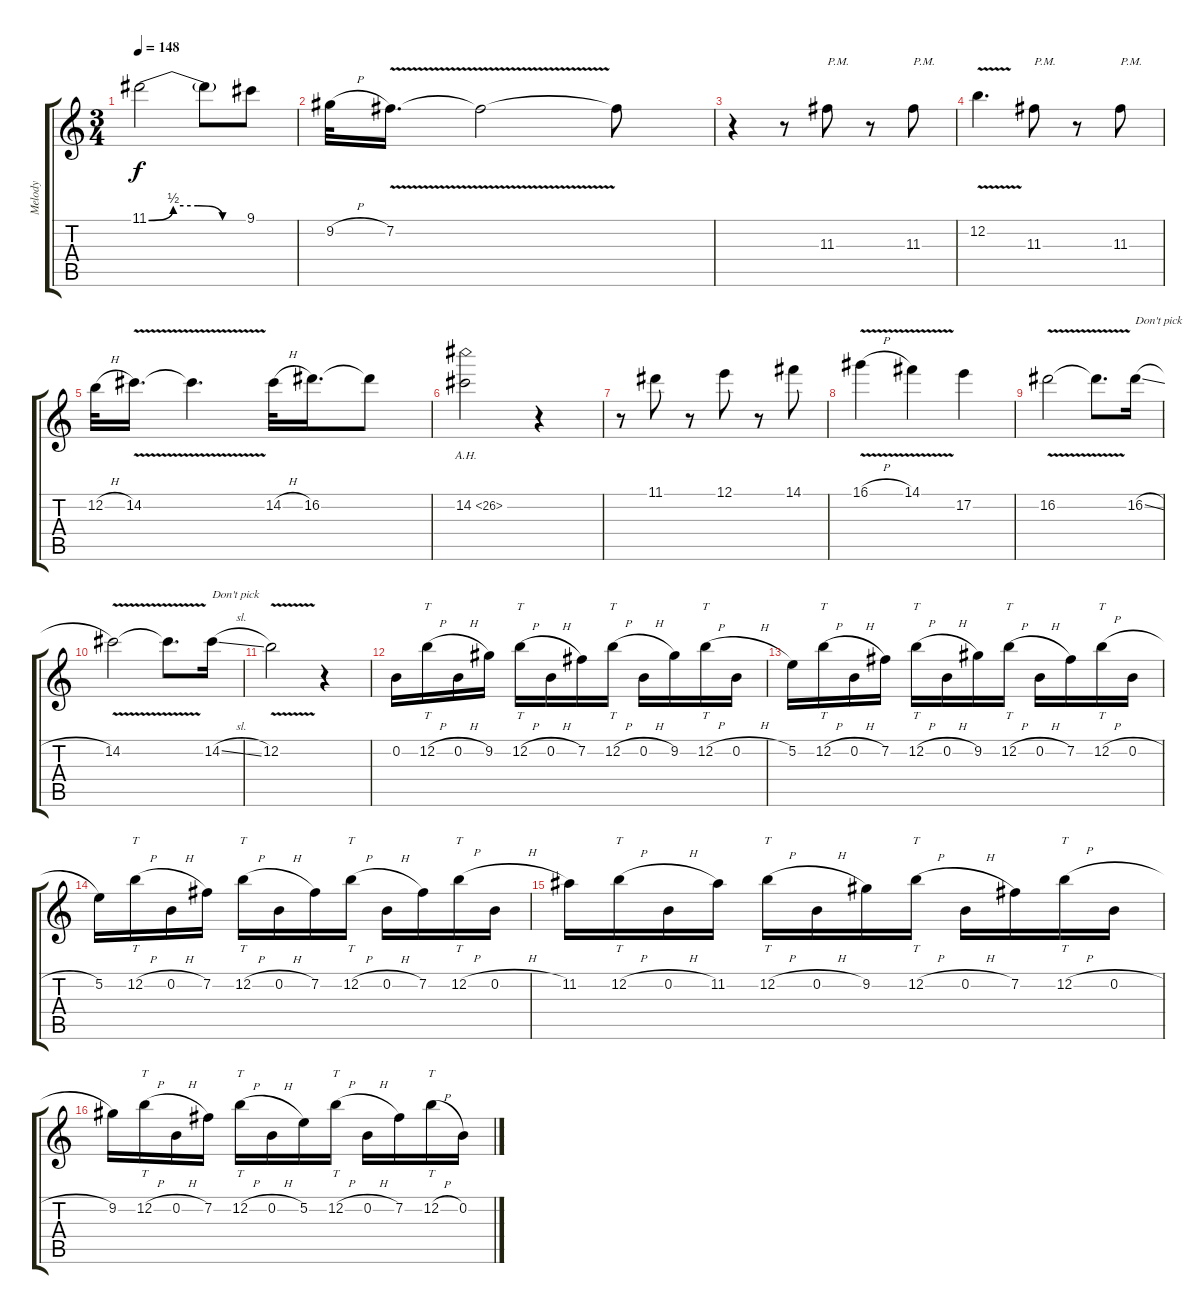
\track ("Melody" "Melody") {instrument overdrivenguitar}
\staff {score tabs}
\tuning (E4 B3 G3 D3 A2 E2) {hide}
\ts (3 4)
\tempo 148
\clef g2
\ks c
11.1{be (custom 0 0 15 2 30 2 45 0 60 0)}.2{dy f} 11.1{t}.8 9.1.8 |
9.2{h}.32 7.2{v}.16{d} 7.2{t}.2 7.2{t}.8 |
r.4 r.8 11.3.8{txt "P.M."} r.8 11.3.8{txt "P.M."} |
12.2{v}.4{d} 11.3.8{txt "P.M."} r.8 11.3.8{txt "P.M."} |
12.2{h}.32 14.2{v}.16{d} 14.2{t}.4{d} 14.2{h}.32 16.2.16{d} 16.2{t}.8 |
14.2{ah 12}.2 r.4 |
r.8 11.1.8 r.8 12.1.8 r.8 14.1.8 |
16.1{v h}.4 14.1{v}.4 17.2.4 |
16.2{v}.2 16.2{t}.8{d} 16.2{sl}.16{txt "Don't pick"} |
14.2{v}.2 14.2{t}.8{d} 14.2{sl}.16{txt "Don't pick"} |
12.2{v}.2 r.4 |
0.2.16 12.2{h}.16{tt} 0.2{h}.16 9.2.16 12.2{h}.16{tt} 0.2{h}.16 7.2.16 12.2{h}.16{tt} 0.2{h}.16 9.2.16 12.2{h}.16{tt} 0.2{h}.16 |
5.2.16 12.2{h}.16{tt} 0.2{h}.16 7.2.16 12.2{h}.16{tt} 0.2{h}.16 9.2.16 12.2{h}.16{tt} 0.2{h}.16 7.2.16 12.2{h}.16{tt} 0.2{h}.16 |
5.2.16 12.2{h}.16{tt} 0.2{h}.16 7.2.16 12.2{h}.16{tt} 0.2{h}.16 7.2.16 12.2{h}.16{tt} 0.2{h}.16 7.2.16 12.2{h}.16{tt} 0.2{h}.16 |
11.2.16 12.2{h}.16{tt} 0.2{h}.16 11.2.16 12.2{h}.16{tt} 0.2{h}.16 9.2.16 12.2{h}.16{tt} 0.2{h}.16 7.2.16 12.2{h}.16{tt} 0.2{h}.16 |
9.2.16 12.2{h}.16{tt} 0.2{h}.16 7.2.16 12.2{h}.16{tt} 0.2{h}.16 5.2.16 12.2{h}.16{tt} 0.2{h}.16 7.2.16 12.2{h}.16{tt} 0.2{h}.16
